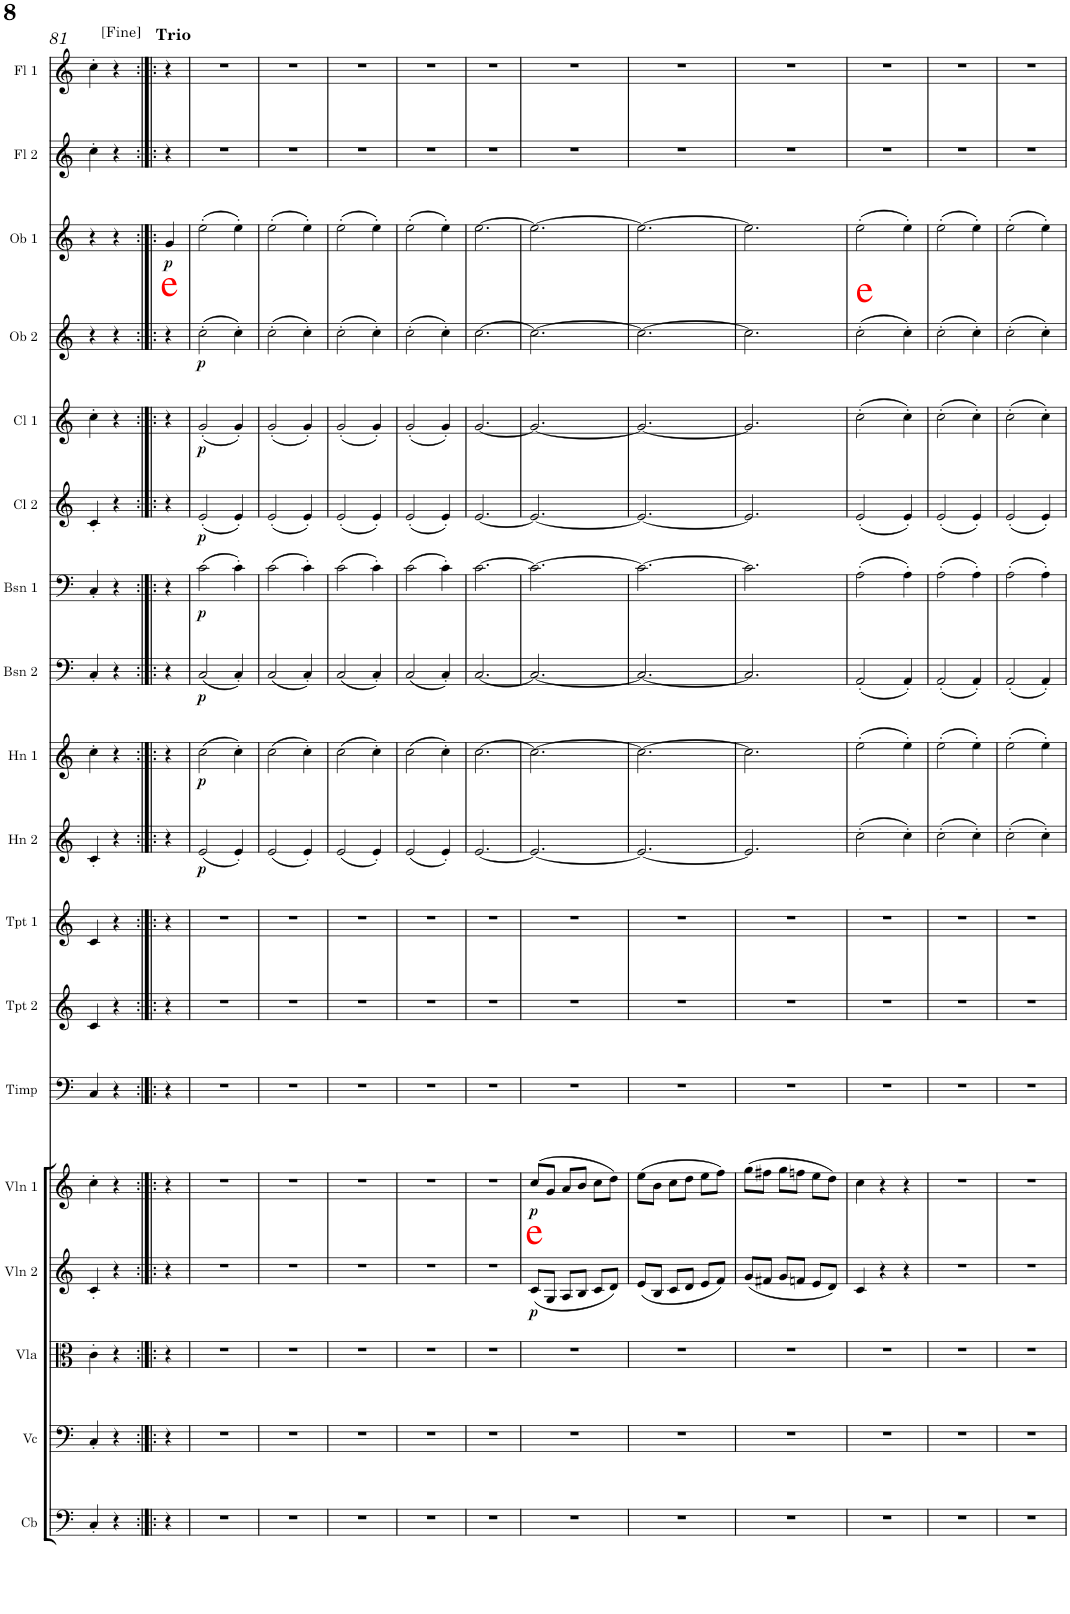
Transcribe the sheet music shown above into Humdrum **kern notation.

**kern	**kern	**kern	**kern	**dynam	**kern	**text	**dynam	**kern	**kern	**kern	**kern	**dynam	**kern	**dynam	**kern	**dynam	**kern	**dynam	**kern	**dynam	**kern	**dynam	**kern	**dynam	**kern	**text	**dynam	**kern	**kern
*part18	*part17	*part16	*part15	*part15	*part14	*part14	*part14	*part13	*part12	*part11	*part10	*part10	*part9	*part9	*part8	*part8	*part7	*part7	*part6	*part6	*part5	*part5	*part4	*part4	*part3	*part3	*part3	*part2	*part1
*staff18	*staff17	*staff16	*staff15	*staff15	*staff14	*staff14	*staff14	*staff13	*staff12	*staff11	*staff10	*staff10	*staff9	*staff9	*staff8	*staff8	*staff7	*staff7	*staff6	*staff6	*staff5	*staff5	*staff4	*staff4	*staff3	*staff3	*staff3	*staff2	*staff1
*I"Contrabass	*I"Violoncello	*I"Viola	*I"Violin 2	*	*I"Violin 1	*	*	*I"Timpani	*I"C Trumpet 2	*I"C Trumpet 1	*I"C Horn 2	*	*I"C Horn 1	*	*I"Bassoon 2	*	*I"Bassoon 1	*	*I"C Clarinet 2	*	*I"C Clarinet 1	*	*I"Oboe 2	*	*I"Oboe 1	*	*	*I"Flute 2	*I"Flute 1
*I'Cb	*I'Vc	*I'Vla	*I'Vln 2	*	*I'Vln 1	*	*	*I'Timp	*I'Tpt 2	*I'Tpt 1	*I'Hn 2	*	*I'Hn 1	*	*I'Bsn 2	*	*I'Bsn 1	*	*I'Cl 2	*	*I'Cl 1	*	*I'Ob 2	*	*I'Ob 1	*	*	*I'Fl 2	*I'Fl 1
!!LO:PB:g=z
*clefF4	*clefF4	*clefC3	*clefG2	*	*clefG2	*	*	*clefF4	*clefG2	*clefG2	*clefG2	*	*clefG2	*	*clefF4	*	*clefF4	*	*clefG2	*	*clefG2	*	*clefG2	*	*clefG2	*	*	*clefG2	*clefG2
*Trd7c12	*	*	*	*	*	*	*	*	*Trd1c2	*Trd1c2	*Trd7c12	*	*Trd7c12	*	*	*	*	*	*Trd1c2	*	*Trd1c2	*	*	*	*	*	*	*	*
*k[]	*k[]	*k[]	*k[]	*	*k[]	*	*	*k[]	*k[]	*k[]	*k[]	*	*k[]	*	*k[]	*	*k[]	*	*k[]	*	*k[]	*	*k[]	*	*k[]	*	*	*k[]	*k[]
*M3/4	*M3/4	*M3/4	*M3/4	*	*M3/4	*	*	*M3/4	*M3/4	*M3/4	*M3/4	*	*M3/4	*	*M3/4	*	*M3/4	*	*M3/4	*	*M3/4	*	*M3/4	*	*M3/4	*	*	*M3/4	*M3/4
=81	=81	=81	=81	=81	=81	=81	=81	=81	=81	=81	=81	=81	=81	=81	=81	=81	=81	=81	=81	=81	=81	=81	=81	=81	=81	=81	=81	=81	=81
4C'/	4C'/	4c'\	4c'/	.	4cc'\	.	.	4C/	4c/	4c/	4c'/	.	4cc'\	.	4C'/	.	4C'/	.	4c'/	.	4cc'\	.	4r	.	4r	.	.	4cc'\	4cc'\
4r	4r	4r	4r	.	4r	.	.	4r	4r	4r	4r	.	4r	.	4r	.	4r	.	4r	.	4r	.	4r	.	4r	.	.	4r	4r
!	!	!	!	!	!	!	!	!	!	!	!	!	!	!	!	!	!	!	!	!	!	!	!	!	!	!	!	!	!LO:TX:a:t=[Fine]
=82:|!|:	=82:|!|:	=82:|!|:	=82:|!|:	=82:|!|:	=82:|!|:	=82:|!|:	=82:|!|:	=82:|!|:	=82:|!|:	=82:|!|:	=82:|!|:	=82:|!|:	=82:|!|:	=82:|!|:	=82:|!|:	=82:|!|:	=82:|!|:	=82:|!|:	=82:|!|:	=82:|!|:	=82:|!|:	=82:|!|:	=82:|!|:	=82:|!|:	=82:|!|:	=82:|!|:	=82:|!|:	=82:|!|:	=82:|!|:
!	!	!	!	!	!	!	!	!	!	!	!	!	!	!	!	!	!	!	!	!	!	!	!	!	!	!	!	!	!LO:TX:a:B:t=Trio
!	!	!	!	!	!	!	!	!	!	!	!	!	!	!	!	!	!	!	!	!	!	!	!	!	!	!LO:LY:b:color=#FF0000	!LO:DY:b	!	!
4r	4r	4r	4r	.	4r	.	.	4r	4r	4r	4r	.	4r	.	4r	.	4r	.	4r	.	4r	.	4r	.	4g/	e	p	4r	4r
=83	=83	=83	=83	=83	=83	=83	=83	=83	=83	=83	=83	=83	=83	=83	=83	=83	=83	=83	=83	=83	=83	=83	=83	=83	=83	=83	=83	=83	=83
!	!	!	!	!	!	!	!	!	!	!	!	!LO:DY:b	!	!LO:DY:b	!	!LO:DY:b	!	!LO:DY:b	!	!LO:DY:b	!	!LO:DY:b	!	!LO:DY:b	!	!	!	!	!
2.r	2.r	2.r	2.r	.	2.r	.	.	2.r	2.r	2.r	(2e/	p	(2cc\	p	(2C/	p	(2c\	p	(2e'/	p	(2g'/	p	(2cc'\	p	(2ee'\	.	.	2.r	2.r
.	.	.	.	.	.	.	.	.	.	.	4e'/)	.	4cc'\)	.	4C'/)	.	4c'\)	.	4e'/)	.	4g'/)	.	4cc'\)	.	4ee'\)	.	.	.	.
=84	=84	=84	=84	=84	=84	=84	=84	=84	=84	=84	=84	=84	=84	=84	=84	=84	=84	=84	=84	=84	=84	=84	=84	=84	=84	=84	=84	=84	=84
2.r	2.r	2.r	2.r	.	2.r	.	.	2.r	2.r	2.r	(2e/	.	(2cc\	.	(2C/	.	(2c\	.	(2e'/	.	(2g'/	.	(2cc'\	.	(2ee'\	.	.	2.r	2.r
.	.	.	.	.	.	.	.	.	.	.	4e'/)	.	4cc'\)	.	4C'/)	.	4c'\)	.	4e'/)	.	4g'/)	.	4cc'\)	.	4ee'\)	.	.	.	.
=85	=85	=85	=85	=85	=85	=85	=85	=85	=85	=85	=85	=85	=85	=85	=85	=85	=85	=85	=85	=85	=85	=85	=85	=85	=85	=85	=85	=85	=85
2.r	2.r	2.r	2.r	.	2.r	.	.	2.r	2.r	2.r	(2e/	.	(2cc\	.	(2C/	.	(2c\	.	(2e'/	.	(2g'/	.	(2cc'\	.	(2ee'\	.	.	2.r	2.r
.	.	.	.	.	.	.	.	.	.	.	4e'/)	.	4cc'\)	.	4C'/)	.	4c'\)	.	4e'/)	.	4g'/)	.	4cc'\)	.	4ee'\)	.	.	.	.
=86	=86	=86	=86	=86	=86	=86	=86	=86	=86	=86	=86	=86	=86	=86	=86	=86	=86	=86	=86	=86	=86	=86	=86	=86	=86	=86	=86	=86	=86
2.r	2.r	2.r	2.r	.	2.r	.	.	2.r	2.r	2.r	(2e/	.	(2cc\	.	(2C/	.	(2c\	.	(2e'/	.	(2g'/	.	(2cc'\	.	(2ee'\	.	.	2.r	2.r
.	.	.	.	.	.	.	.	.	.	.	4e'/)	.	4cc'\)	.	4C'/)	.	4c'\)	.	4e'/)	.	4g'/)	.	4cc'\)	.	4ee'\)	.	.	.	.
=87	=87	=87	=87	=87	=87	=87	=87	=87	=87	=87	=87	=87	=87	=87	=87	=87	=87	=87	=87	=87	=87	=87	=87	=87	=87	=87	=87	=87	=87
2.r	2.r	2.r	2.r	.	2.r	.	.	2.r	2.r	2.r	[2.e/	.	[2.cc\	.	[2.C/	.	[2.c\	.	[2.e/	.	[2.g/	.	[2.cc\	.	[2.ee\	.	.	2.r	2.r
=88	=88	=88	=88	=88	=88	=88	=88	=88	=88	=88	=88	=88	=88	=88	=88	=88	=88	=88	=88	=88	=88	=88	=88	=88	=88	=88	=88	=88	=88
!	!	!	!	!LO:DY:b	!	!LO:LY:b:color=#FF0000	!LO:DY:b	!	!	!	!	!	!	!	!	!	!	!	!	!	!	!	!	!	!	!	!	!	!
2.r	2.r	2.r	(8c/L	p	(8cc/L	e	p	2.r	2.r	2.r	2.e/_	.	2.cc\_	.	2.C/_	.	2.c\_	.	2.e/_	.	2.g/_	.	2.cc\_	.	2.ee\_	.	.	2.r	2.r
.	.	.	8G/J	.	8g/J	.	.	.	.	.	.	.	.	.	.	.	.	.	.	.	.	.	.	.	.	.	.	.	.
.	.	.	8A/L	.	8a/L	.	.	.	.	.	.	.	.	.	.	.	.	.	.	.	.	.	.	.	.	.	.	.	.
.	.	.	8B/J	.	8b/J	.	.	.	.	.	.	.	.	.	.	.	.	.	.	.	.	.	.	.	.	.	.	.	.
.	.	.	8c/L	.	8cc\L	.	.	.	.	.	.	.	.	.	.	.	.	.	.	.	.	.	.	.	.	.	.	.	.
.	.	.	8d/J)	.	8dd\J)	.	.	.	.	.	.	.	.	.	.	.	.	.	.	.	.	.	.	.	.	.	.	.	.
=89	=89	=89	=89	=89	=89	=89	=89	=89	=89	=89	=89	=89	=89	=89	=89	=89	=89	=89	=89	=89	=89	=89	=89	=89	=89	=89	=89	=89	=89
2.r	2.r	2.r	(8e/L	.	(8ee\L	.	.	2.r	2.r	2.r	2.e/_	.	2.cc\_	.	2.C/_	.	2.c\_	.	2.e/_	.	2.g/_	.	2.cc\_	.	2.ee\_	.	.	2.r	2.r
.	.	.	8B/J	.	8b\J	.	.	.	.	.	.	.	.	.	.	.	.	.	.	.	.	.	.	.	.	.	.	.	.
.	.	.	8c/L	.	8cc\L	.	.	.	.	.	.	.	.	.	.	.	.	.	.	.	.	.	.	.	.	.	.	.	.
.	.	.	8d/J	.	8dd\J	.	.	.	.	.	.	.	.	.	.	.	.	.	.	.	.	.	.	.	.	.	.	.	.
.	.	.	8e/L	.	8ee\L	.	.	.	.	.	.	.	.	.	.	.	.	.	.	.	.	.	.	.	.	.	.	.	.
.	.	.	8f/J)	.	8ff\J)	.	.	.	.	.	.	.	.	.	.	.	.	.	.	.	.	.	.	.	.	.	.	.	.
=90	=90	=90	=90	=90	=90	=90	=90	=90	=90	=90	=90	=90	=90	=90	=90	=90	=90	=90	=90	=90	=90	=90	=90	=90	=90	=90	=90	=90	=90
2.r	2.r	2.r	(8g/L	.	(8gg\L	.	.	2.r	2.r	2.r	2.e/]	.	2.cc\]	.	2.C/]	.	2.c\]	.	2.e/]	.	2.g/]	.	2.cc\]	.	2.ee\]	.	.	2.r	2.r
.	.	.	8f#X/J	.	8ff#X\J	.	.	.	.	.	.	.	.	.	.	.	.	.	.	.	.	.	.	.	.	.	.	.	.
.	.	.	8g/L	.	8gg\L	.	.	.	.	.	.	.	.	.	.	.	.	.	.	.	.	.	.	.	.	.	.	.	.
.	.	.	8fn/J	.	8ffn\J	.	.	.	.	.	.	.	.	.	.	.	.	.	.	.	.	.	.	.	.	.	.	.	.
.	.	.	8e/L	.	8ee\L	.	.	.	.	.	.	.	.	.	.	.	.	.	.	.	.	.	.	.	.	.	.	.	.
.	.	.	8d/J)	.	8dd\J)	.	.	.	.	.	.	.	.	.	.	.	.	.	.	.	.	.	.	.	.	.	.	.	.
=91	=91	=91	=91	=91	=91	=91	=91	=91	=91	=91	=91	=91	=91	=91	=91	=91	=91	=91	=91	=91	=91	=91	=91	=91	=91	=91	=91	=91	=91
!	!	!	!	!	!	!	!	!	!	!	!	!	!	!	!	!	!	!	!	!	!	!	!	!	!	!LO:LY:b:color=#FF0000	!	!	!
2.r	2.r	2.r	4c/	.	4cc\	.	.	2.r	2.r	2.r	(2cc'\	.	(2ee'\	.	(2AA'/	.	(2A'\	.	(2e'/	.	(2cc'\	.	(2cc'\	.	(2ee'\	e	.	2.r	2.r
.	.	.	4r	.	4r	.	.	.	.	.	.	.	.	.	.	.	.	.	.	.	.	.	.	.	.	.	.	.	.
.	.	.	4r	.	4r	.	.	.	.	.	4cc'\)	.	4ee'\)	.	4AA'/)	.	4A'\)	.	4e'/)	.	4cc'\)	.	4cc'\)	.	4ee'\)	.	.	.	.
=92	=92	=92	=92	=92	=92	=92	=92	=92	=92	=92	=92	=92	=92	=92	=92	=92	=92	=92	=92	=92	=92	=92	=92	=92	=92	=92	=92	=92	=92
2.r	2.r	2.r	2.r	.	2.r	.	.	2.r	2.r	2.r	(2cc'\	.	(2ee'\	.	(2AA'/	.	(2A'\	.	(2e'/	.	(2cc'\	.	(2cc'\	.	(2ee'\	.	.	2.r	2.r
.	.	.	.	.	.	.	.	.	.	.	4cc'\)	.	4ee'\)	.	4AA'/)	.	4A'\)	.	4e'/)	.	4cc'\)	.	4cc'\)	.	4ee'\)	.	.	.	.
=93	=93	=93	=93	=93	=93	=93	=93	=93	=93	=93	=93	=93	=93	=93	=93	=93	=93	=93	=93	=93	=93	=93	=93	=93	=93	=93	=93	=93	=93
2.r	2.r	2.r	2.r	.	2.r	.	.	2.r	2.r	2.r	(2cc'\	.	(2ee'\	.	(2AA'/	.	(2A'\	.	(2e'/	.	(2cc'\	.	(2cc'\	.	(2ee'\	.	.	2.r	2.r
.	.	.	.	.	.	.	.	.	.	.	4cc'\)	.	4ee'\)	.	4AA'/)	.	4A'\)	.	4e'/)	.	4cc'\)	.	4cc'\)	.	4ee'\)	.	.	.	.
=	=	=	=	=	=	=	=	=	=	=	=	=	=	=	=	=	=	=	=	=	=	=	=	=	=	=	=	=	=
*-	*-	*-	*-	*-	*-	*-	*-	*-	*-	*-	*-	*-	*-	*-	*-	*-	*-	*-	*-	*-	*-	*-	*-	*-	*-	*-	*-	*-	*-
